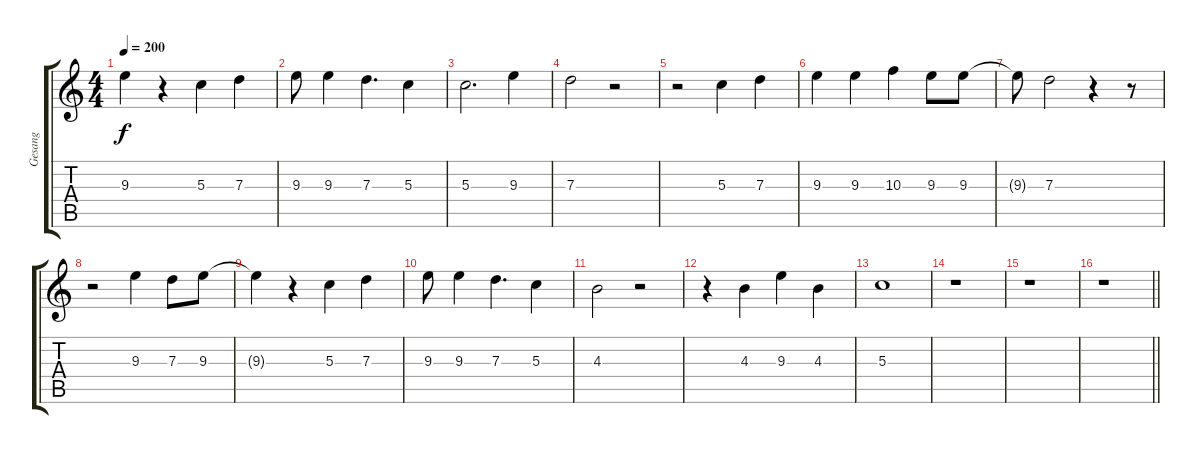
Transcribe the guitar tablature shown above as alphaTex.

\track ("Gesang" "Gesang") {instrument acousticguitarsteel}
\staff {score tabs}
\tuning (E4 B3 G3 D3 A2 E2) {hide}
\ts (4 4)
\tempo 200
\clef g2
\ks c
9.3{t}.4{dy f} r.4 5.3.4 7.3.4 |
9.3.8 9.3.4 7.3.4{d} 5.3.4 |
5.3.2{d} 9.3.4 |
7.3.2 r.2 |
r.2 5.3.4 7.3.4 |
9.3.4 9.3.4 10.3.4 9.3.8 9.3.8 |
9.3{t}.8 7.3.2 r.4 r.8 |
r.2 9.3.4 7.3.8 9.3.8 |
9.3{t}.4 r.4 5.3.4 7.3.4 |
9.3.8 9.3.4 7.3.4{d} 5.3.4 |
4.3.2 r.2 |
r.4 4.3.4 9.3.4 4.3.4 |
5.3.1 |
r.1 |
r.1 |
\barLineRight lightlight
r.1
